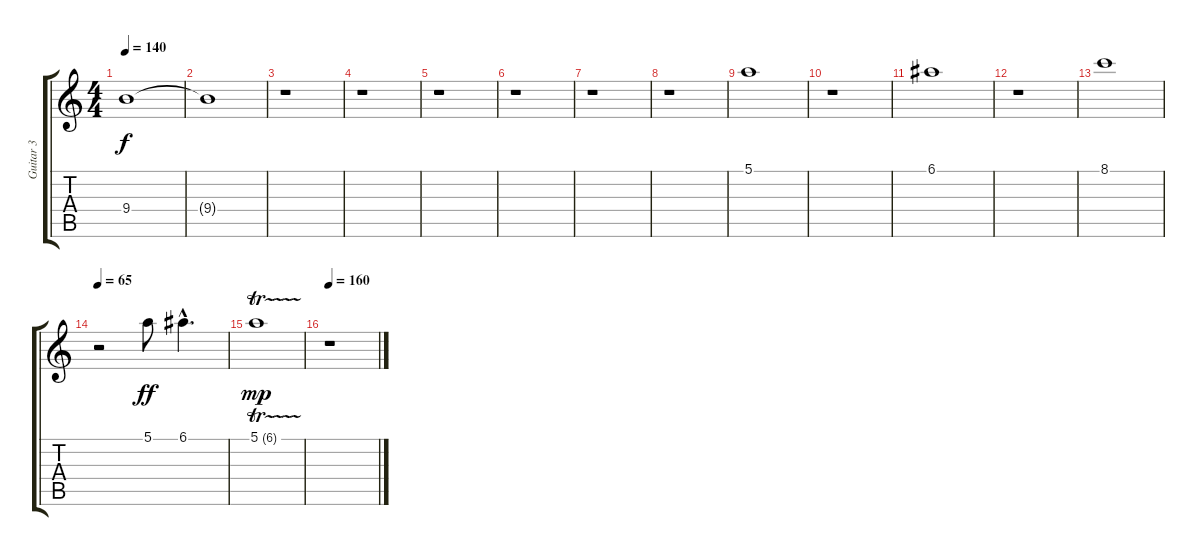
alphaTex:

\track ("Guitar 3" "Guitar 3") {instrument distortionguitar}
\staff {score tabs}
\tuning (E4 B3 G3 D3 A2 E2) {hide}
\ts (4 4)
\tempo 140
\clef g2
\ks c
9.4{t}.1{dy f volume 6} |
9.4{t}.1 |
r.1 |
r.1 |
r.1 |
r.1 |
r.1 |
r.1 |
5.1.1{volume 16 instrument electricguitarclean} |
r.1 |
6.1.1{instrument electricguitarclean} |
r.1 |
8.1.1{instrument electricguitarclean} |
\tempo 65
r.2 5.1.8{dy ff instrument electricguitarclean} 6.1{hac}.4{d} |
5.1{tr (6 32)}.1{dy mp volume 16 instrument electricguitarclean} |
\tempo 140
\tempo 160
r.1
